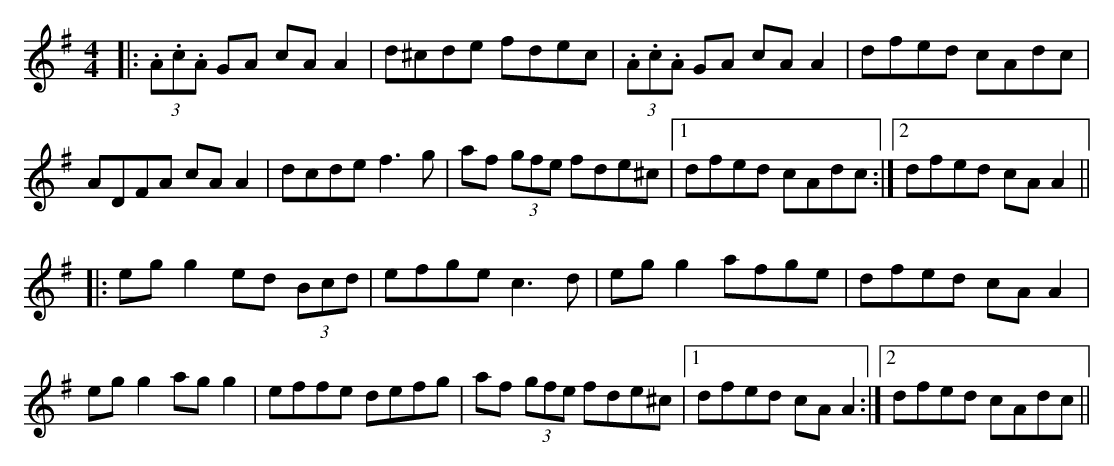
X:1
M:4/4
K:Dmix
|:(3.A.c.A GA cA A2|d^cde fdec|(3.A.c.A GA cA A2|dfed cAdc|
ADFA cA A2|dcde f3g|af (3gfe fde^c|1 dfed cAdc:|2 dfed cA A2||
|:eg g2 ed (3Bcd|efge c3d|eg g2 afge|dfed cA A2|
eg g2 ag g2|effe defg|af (3gfe fde^c|1 dfed cA A2:|2 dfed cAdc||
